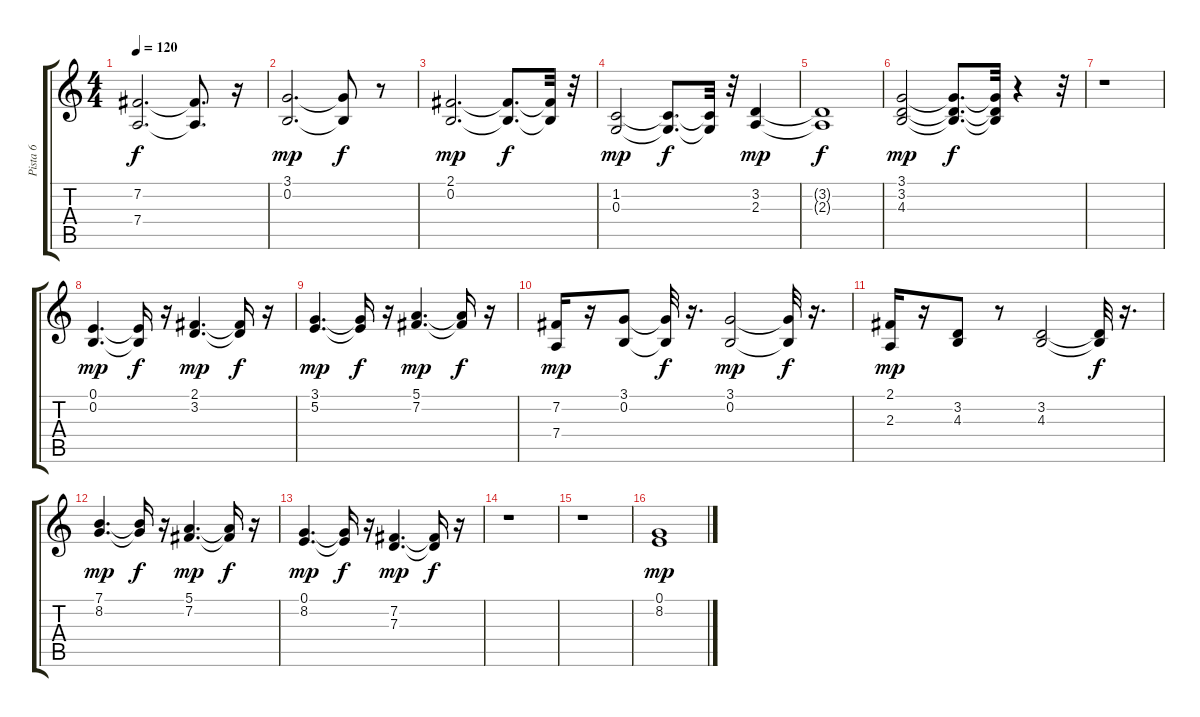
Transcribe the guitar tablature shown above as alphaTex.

\track ("Pista 6" "Pista 6") {instrument synthstrings1}
\staff {score tabs}
\tuning (E4 B3 G3 D3 A2 E2) {hide}
\ts (4 4)
\tempo 120
\clef g2
\ks c
(7.2{t} 7.4{t}).2{d dy f} (7.2{t} 7.4{t}).8{d} r.16 |
(3.1 0.2).2{d dy mp} (3.1{t} 0.2{t}).8{dy f} r.8 |
(2.1 0.2).2{d dy mp} (2.1{t} 0.2{t}).8{d dy f} (2.1{t} 0.2{t}).32 r.32 |
(1.2 0.3).2{dy mp} (1.2{t} 0.3{t}).8{d dy f} (1.2{t} 0.3{t}).32 r.32 (3.2 2.3).4{dy mp} |
(3.2{t} 2.3{t}).1{dy f} |
(3.1 3.2 4.3).2{dy mp} (3.1{t} 3.2{t} 4.3{t}).8{d dy f} (3.1{t} 3.2{t} 4.3{t}).32 r.4 r.32 |
r.1 |
(0.1 0.2).4{d dy mp} (0.1{t} 0.2{t}).16{dy f} r.16 (2.1 3.2).4{d dy mp} (2.1{t} 3.2{t}).16{dy f} r.16 |
(3.1 5.2).4{d dy mp} (3.1{t} 5.2{t}).16{dy f} r.16 (5.1 7.2).4{d dy mp} (5.1{t} 7.2{t}).16{dy f} r.16 |
(7.2 7.4).16{dy mp} r.16 (3.1 0.2).8 (3.1{t} 0.2{t}).32{dy f} r.16{d} (3.1 0.2).2{dy mp} (3.1{t} 0.2{t}).32{dy f} r.16{d} |
(2.1 2.3).16{dy mp} r.16 (3.2 4.3).8 r.8 (3.2 4.3).2 (3.2{t} 4.3{t}).32{dy f} r.16{d} |
(7.1 8.2).4{d dy mp} (7.1{t} 8.2{t}).16{dy f} r.16 (5.1 7.2).4{d dy mp} (5.1{t} 7.2{t}).16{dy f} r.16 |
(0.1 8.2).4{d dy mp} (0.1{t} 8.2{t}).16{dy f} r.16 (7.2 7.3).4{d dy mp} (7.2{t} 7.3{t}).16{dy f} r.16 |
r.1 |
r.1 |
(0.1 8.2).1{dy mp}
